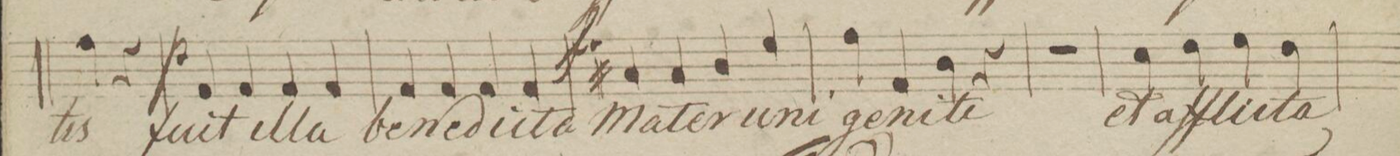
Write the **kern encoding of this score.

**kern	**text	**dynam
*I"Bas.	*	*
*clefF4	*	*
*k[b-]	*	*
*met(c)	*	*
*M4/4	*	*
4A\	-tis	.
4r	.	.
=52	=52	=52
4AA/	fu-	p
4AA/	-it	.
4AA/	il-	.
4AA/	-la	.
=53	=53	=53
4AA/	be-	.
4AA/	-ne-	.
4AA/	-dic-	.
4AA/	-ta	.
=54	=54	=54
4C#X/	Ma-	f
4C#/	-ter	.
4D/	u-	.
4G/	-ni-	.
=55	=55	=55
4A\	-ge-	.
4AA/	-ni-	.
4D\	-ti	.
4r	.	.
=56	=56	=56
1r	.	.
=57	=57	=57
4E\	et	.
4F\	af-	.
4G\	-fli-	.
4F\	-cta	.
=58	=58	=58
*-	*-	*-
